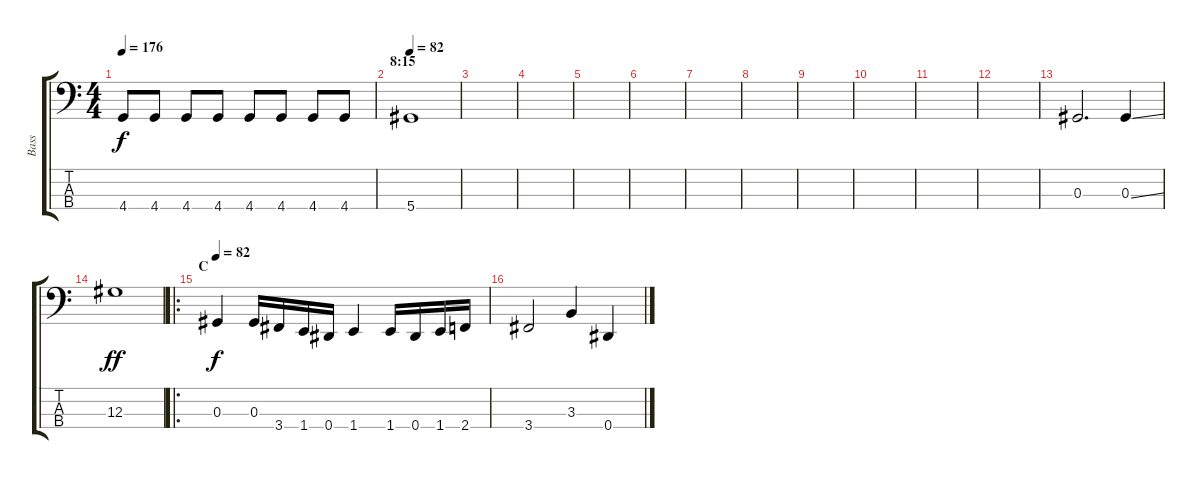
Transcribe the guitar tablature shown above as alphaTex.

\track ("Bass" "Bass") {instrument electricbassfinger}
\staff {score tabs}
\tuning (Gb2 Db2 Ab1 Eb1) {hide}
\ts (4 4)
\tempo 176
\clef f4
\ks c
4.4.8{dy f} 4.4.8 4.4.8 4.4.8 4.4.8 4.4.8 4.4.8 4.4.8 |
\section ("" "8:15")
\tempo 82
5.4.1 |
|
|
|
|
|
|
|
|
|
|
0.3.2{d} 0.3{ss}.4 |
12.3.1{dy ff} |
\ro
\section ("" "C")
\tempo 82
0.3.4{dy f} 0.3.16 3.4.16 1.4.16 0.4.16 1.4.4 1.4.16 0.4.16 1.4.16 2.4.16 |
3.4.2 3.3.4 0.4.4
